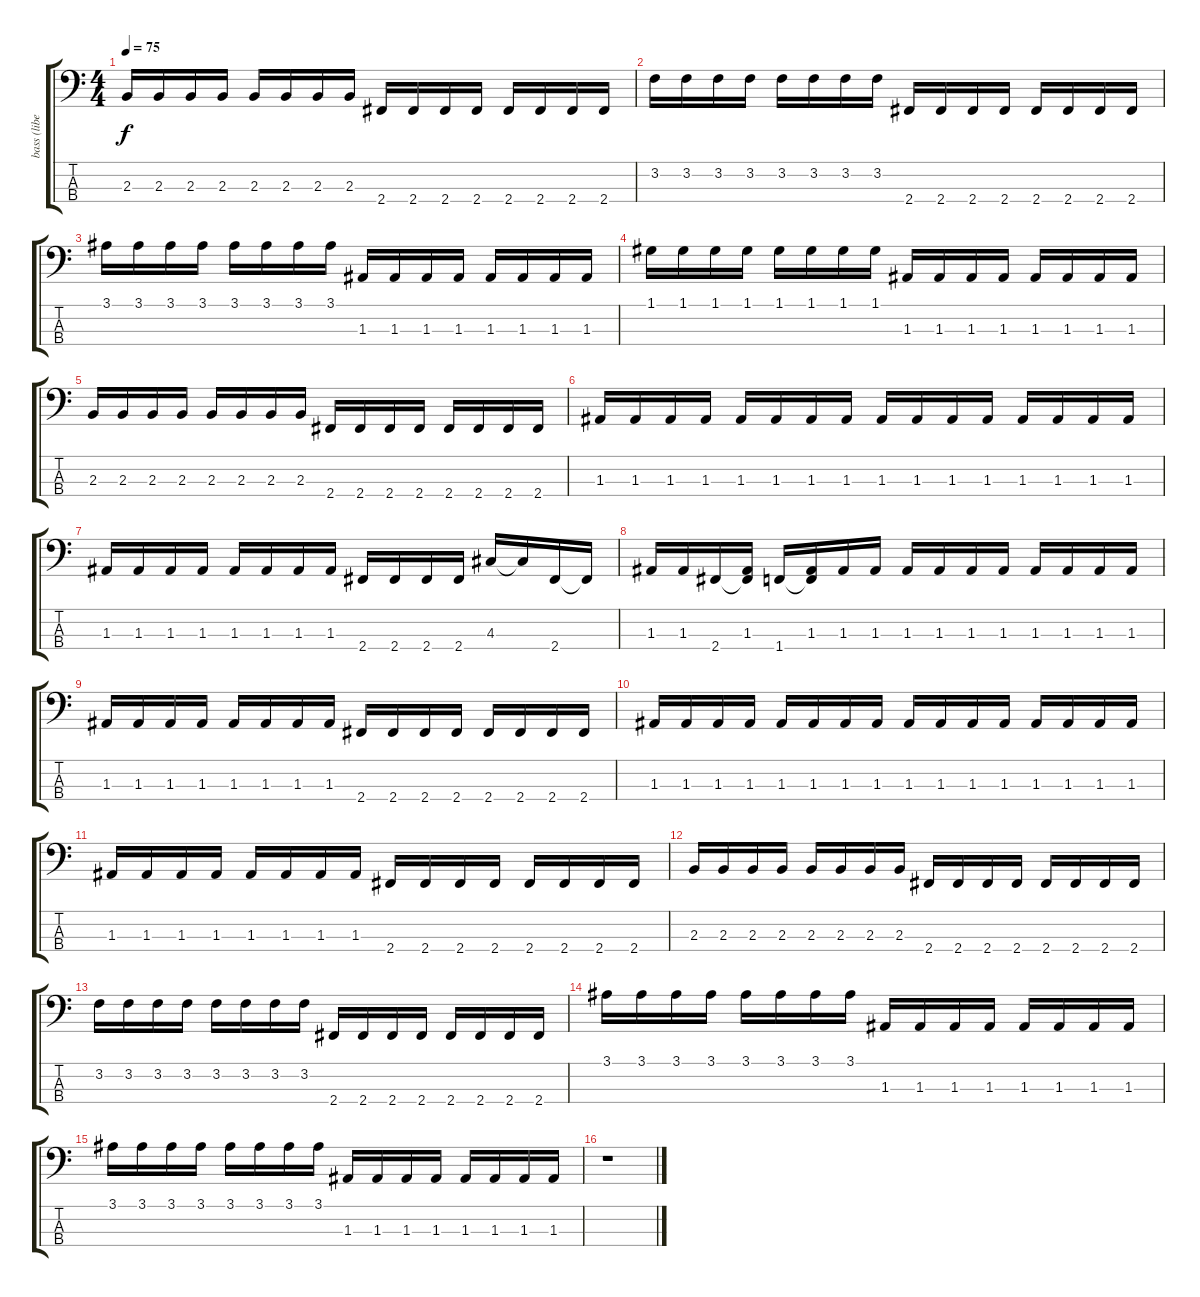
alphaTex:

\track ("bass (liberté de solo)" "bass (libe") {instrument electricbassfinger}
\staff {score tabs}
\tuning (G2 D2 A1 E1) {hide}
\ts (4 4)
\tempo 75
\clef f4
\ks c
2.3.16{dy f} 2.3.16 2.3.16 2.3.16 2.3.16 2.3.16 2.3.16 2.3.16 2.4.16 2.4.16 2.4.16 2.4.16 2.4.16 2.4.16 2.4.16 2.4.16 |
3.2.16 3.2.16 3.2.16 3.2.16 3.2.16 3.2.16 3.2.16 3.2.16 2.4.16 2.4.16 2.4.16 2.4.16 2.4.16 2.4.16 2.4.16 2.4.16 |
3.1.16 3.1.16 3.1.16 3.1.16 3.1.16 3.1.16 3.1.16 3.1.16 1.3.16 1.3.16 1.3.16 1.3.16 1.3.16 1.3.16 1.3.16 1.3.16 |
1.1.16 1.1.16 1.1.16 1.1.16 1.1.16 1.1.16 1.1.16 1.1.16 1.3.16 1.3.16 1.3.16 1.3.16 1.3.16 1.3.16 1.3.16 1.3.16 |
2.3.16 2.3.16 2.3.16 2.3.16 2.3.16 2.3.16 2.3.16 2.3.16 2.4.16 2.4.16 2.4.16 2.4.16 2.4.16 2.4.16 2.4.16 2.4.16 |
1.3.16 1.3.16 1.3.16 1.3.16 1.3.16 1.3.16 1.3.16 1.3.16 1.3.16 1.3.16 1.3.16 1.3.16 1.3.16 1.3.16 1.3.16 1.3.16 |
1.3.16 1.3.16 1.3.16 1.3.16 1.3.16 1.3.16 1.3.16 1.3.16 2.4.16 2.4.16 2.4.16 2.4.16 4.3.16 4.3{t}.16 2.4.16 2.4{t}.16 |
1.3.16 1.3.16 2.4.16 (1.3 2.4{t}).16 1.4.16 (1.3 1.4{t}).16 1.3.16 1.3.16 1.3.16 1.3.16 1.3.16 1.3.16 1.3.16 1.3.16 1.3.16 1.3.16 |
1.3.16 1.3.16 1.3.16 1.3.16 1.3.16 1.3.16 1.3.16 1.3.16 2.4.16 2.4.16 2.4.16 2.4.16 2.4.16 2.4.16 2.4.16 2.4.16 |
1.3.16 1.3.16 1.3.16 1.3.16 1.3.16 1.3.16 1.3.16 1.3.16 1.3.16 1.3.16 1.3.16 1.3.16 1.3.16 1.3.16 1.3.16 1.3.16 |
1.3.16 1.3.16 1.3.16 1.3.16 1.3.16 1.3.16 1.3.16 1.3.16 2.4.16 2.4.16 2.4.16 2.4.16 2.4.16 2.4.16 2.4.16 2.4.16 |
2.3.16 2.3.16 2.3.16 2.3.16 2.3.16 2.3.16 2.3.16 2.3.16 2.4.16 2.4.16 2.4.16 2.4.16 2.4.16 2.4.16 2.4.16 2.4.16 |
3.2.16 3.2.16 3.2.16 3.2.16 3.2.16 3.2.16 3.2.16 3.2.16 2.4.16 2.4.16 2.4.16 2.4.16 2.4.16 2.4.16 2.4.16 2.4.16 |
3.1.16 3.1.16 3.1.16 3.1.16 3.1.16 3.1.16 3.1.16 3.1.16 1.3.16 1.3.16 1.3.16 1.3.16 1.3.16 1.3.16 1.3.16 1.3.16 |
3.1.16 3.1.16 3.1.16 3.1.16 3.1.16 3.1.16 3.1.16 3.1.16 1.3.16 1.3.16 1.3.16 1.3.16 1.3.16 1.3.16 1.3.16 1.3.16 |
r.1
